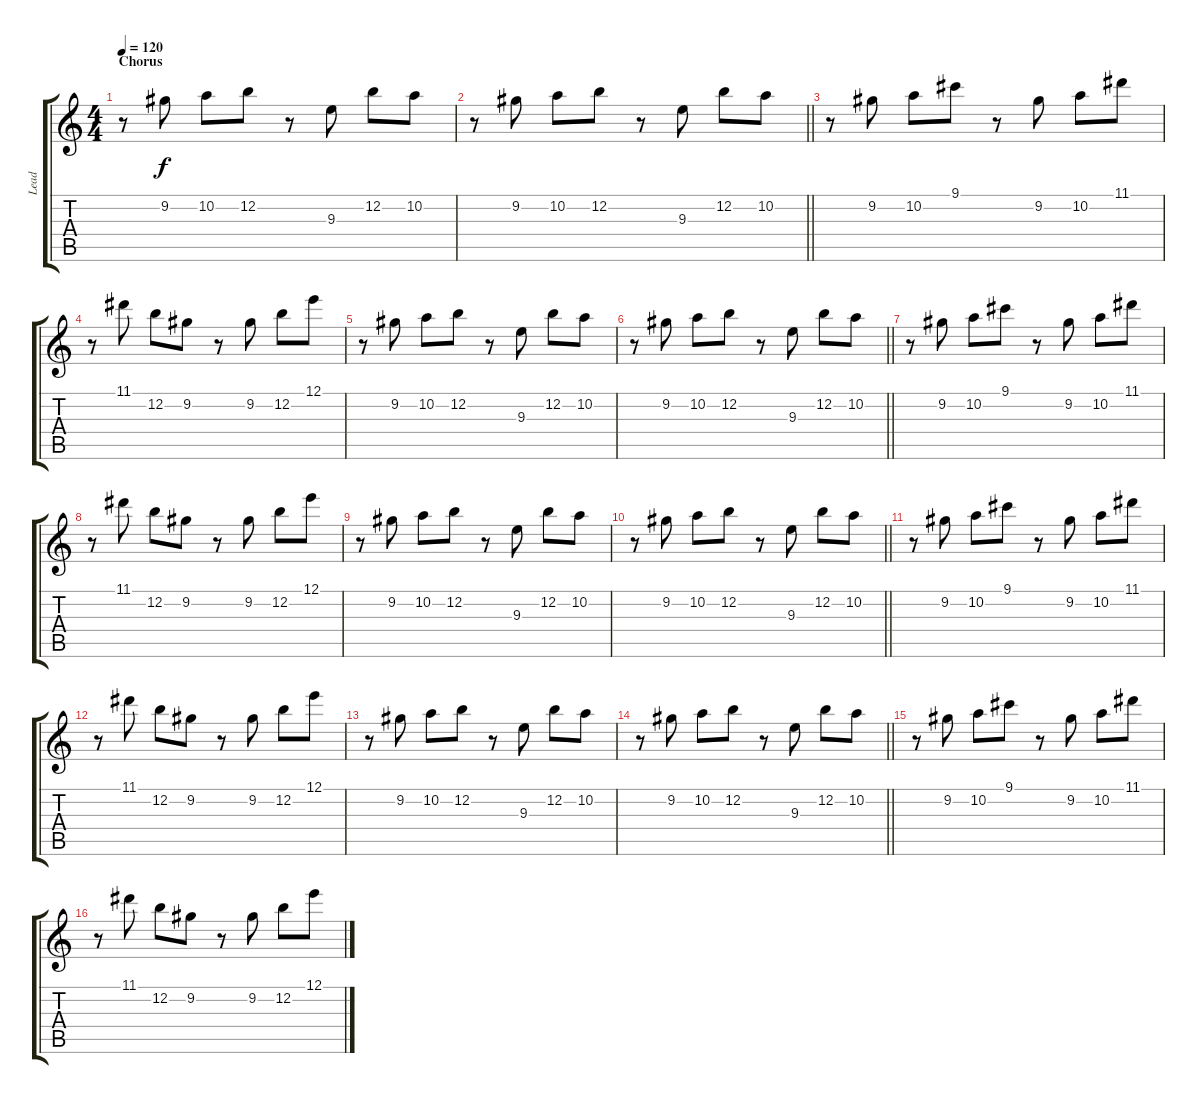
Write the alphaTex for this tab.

\track ("Lead" "Lead") {instrument acousticguitarsteel}
\staff {score tabs}
\tuning (E4 B3 G3 D3 A2 E2) {hide}
\ts (4 4)
\section ("" "Chorus")
\tempo 120
\clef g2
\ks c
r.8{dy f} 9.2.8 10.2.8 12.2.8 r.8 9.3.8 12.2.8 10.2.8 |
\barLineRight lightlight
r.8 9.2.8 10.2.8 12.2.8 r.8 9.3.8 12.2.8 10.2.8 |
r.8 9.2.8 10.2.8 9.1.8 r.8 9.2.8 10.2.8 11.1.8 |
r.8 11.1.8 12.2.8 9.2.8 r.8 9.2.8 12.2.8 12.1.8 |
r.8 9.2.8 10.2.8 12.2.8 r.8 9.3.8 12.2.8 10.2.8 |
\barLineRight lightlight
r.8 9.2.8 10.2.8 12.2.8 r.8 9.3.8 12.2.8 10.2.8 |
r.8 9.2.8 10.2.8 9.1.8 r.8 9.2.8 10.2.8 11.1.8 |
r.8 11.1.8 12.2.8 9.2.8 r.8 9.2.8 12.2.8 12.1.8 |
r.8 9.2.8 10.2.8 12.2.8 r.8 9.3.8 12.2.8 10.2.8 |
\barLineRight lightlight
r.8 9.2.8 10.2.8 12.2.8 r.8 9.3.8 12.2.8 10.2.8 |
r.8 9.2.8 10.2.8 9.1.8 r.8 9.2.8 10.2.8 11.1.8 |
r.8 11.1.8 12.2.8 9.2.8 r.8 9.2.8 12.2.8 12.1.8 |
r.8 9.2.8 10.2.8 12.2.8 r.8 9.3.8 12.2.8 10.2.8 |
\barLineRight lightlight
r.8 9.2.8 10.2.8 12.2.8 r.8 9.3.8 12.2.8 10.2.8 |
r.8 9.2.8 10.2.8 9.1.8 r.8 9.2.8 10.2.8 11.1.8 |
r.8 11.1.8 12.2.8 9.2.8 r.8 9.2.8 12.2.8 12.1.8
